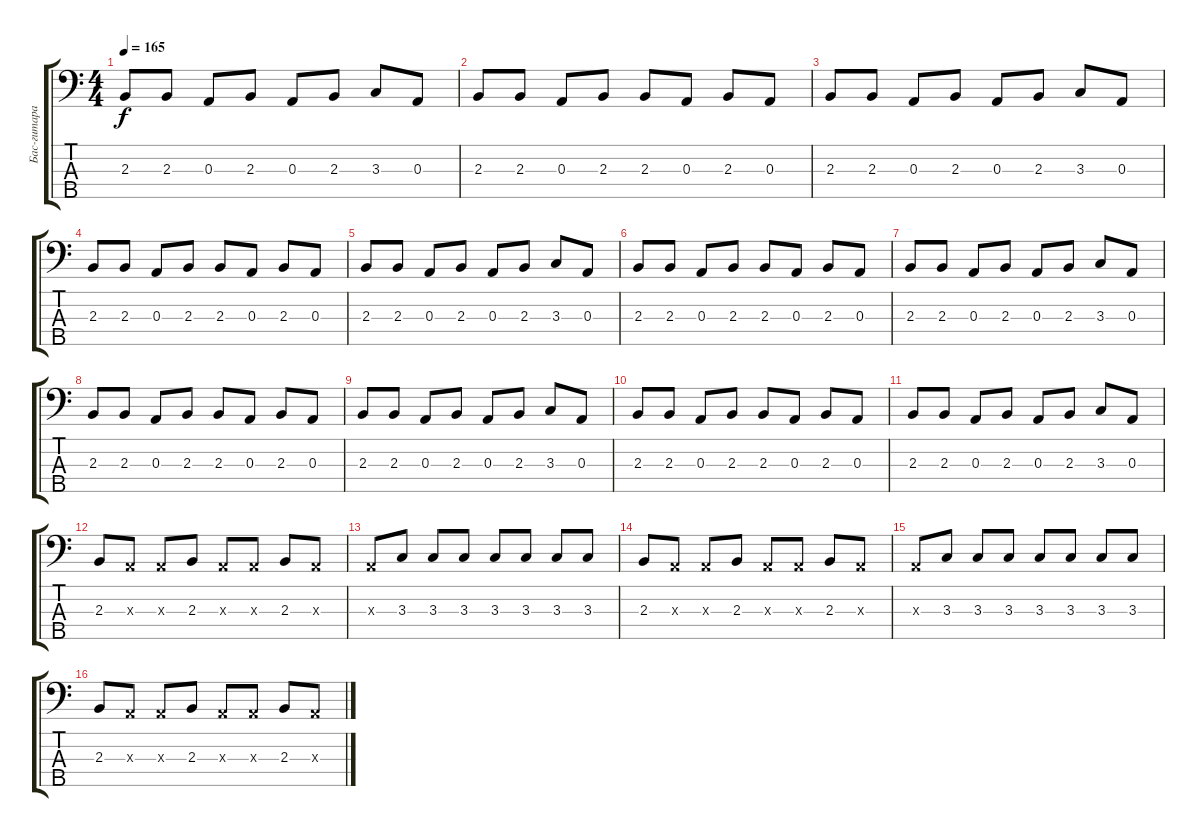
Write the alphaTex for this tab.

\track ("Бас-гитара" "Бас-гитара") {instrument electricbassfinger}
\staff {score tabs}
\tuning (G2 D2 A1 E1 B0) {hide}
\ts (4 4)
\tempo 165
\clef f4
\ks c
2.3.8{dy f} 2.3.8 0.3.8 2.3.8 0.3.8 2.3.8 3.3.8 0.3.8 |
2.3.8 2.3.8 0.3.8 2.3.8 2.3.8 0.3.8 2.3.8 0.3.8 |
2.3.8 2.3.8 0.3.8 2.3.8 0.3.8 2.3.8 3.3.8 0.3.8 |
2.3.8 2.3.8 0.3.8 2.3.8 2.3.8 0.3.8 2.3.8 0.3.8 |
2.3.8 2.3.8 0.3.8 2.3.8 0.3.8 2.3.8 3.3.8 0.3.8 |
2.3.8 2.3.8 0.3.8 2.3.8 2.3.8 0.3.8 2.3.8 0.3.8 |
2.3.8 2.3.8 0.3.8 2.3.8 0.3.8 2.3.8 3.3.8 0.3.8 |
2.3.8 2.3.8 0.3.8 2.3.8 2.3.8 0.3.8 2.3.8 0.3.8 |
2.3.8 2.3.8 0.3.8 2.3.8 0.3.8 2.3.8 3.3.8 0.3.8 |
2.3.8 2.3.8 0.3.8 2.3.8 2.3.8 0.3.8 2.3.8 0.3.8 |
2.3.8 2.3.8 0.3.8 2.3.8 0.3.8 2.3.8 3.3.8 0.3.8 |
2.3.8 0.3{x}.8 0.3{x}.8 2.3.8 0.3{x}.8 0.3{x}.8 2.3.8 0.3{x}.8 |
0.3{x}.8 3.3.8 3.3.8 3.3.8 3.3.8 3.3.8 3.3.8 3.3.8 |
2.3.8 0.3{x}.8 0.3{x}.8 2.3.8 0.3{x}.8 0.3{x}.8 2.3.8 0.3{x}.8 |
0.3{x}.8 3.3.8 3.3.8 3.3.8 3.3.8 3.3.8 3.3.8 3.3.8 |
2.3.8 0.3{x}.8 0.3{x}.8 2.3.8 0.3{x}.8 0.3{x}.8 2.3.8 0.3{x}.8
